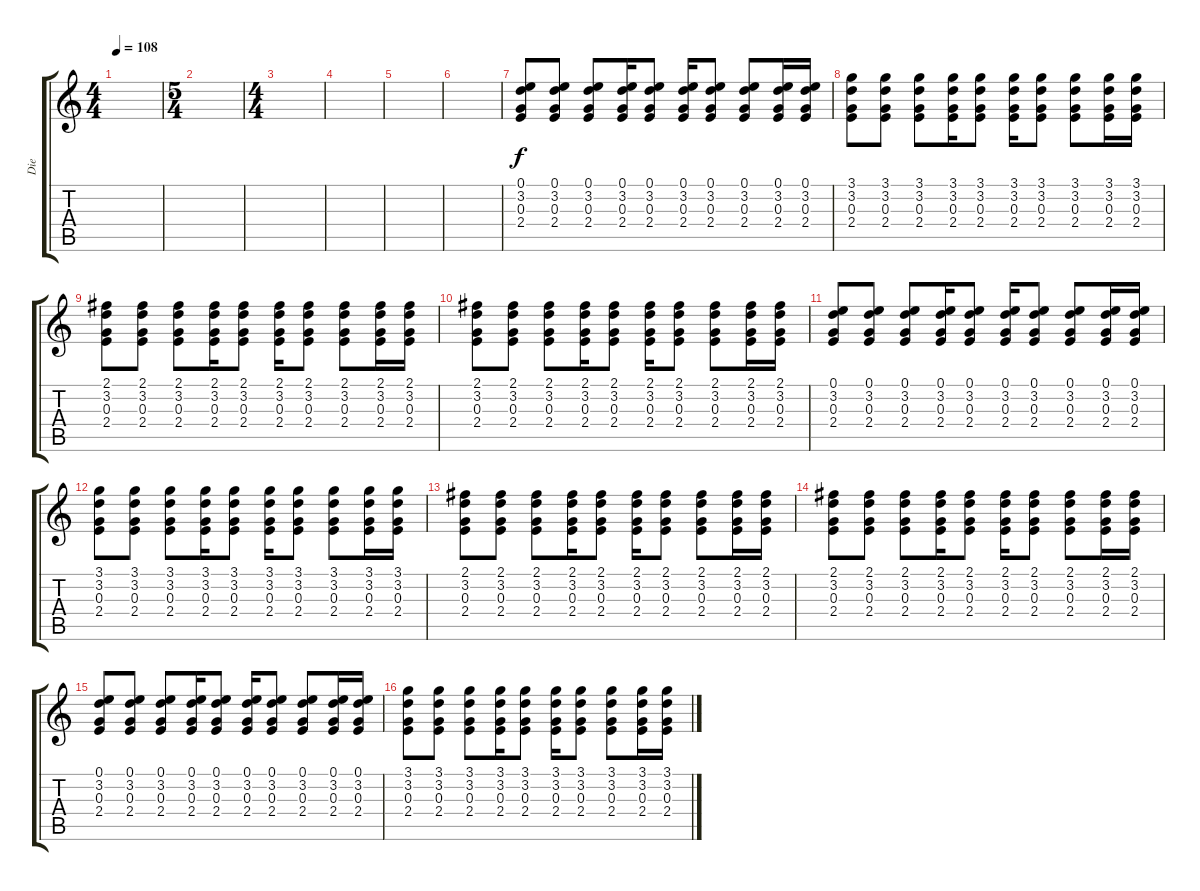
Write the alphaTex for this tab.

\track ("Die" "Die") {instrument electricguitarclean}
\staff {score tabs}
\tuning (E4 B3 G3 D3 A2 D2) {hide}
\ts (4 4)
\tempo 108
\clef g2
\ks c
|
\ts (5 4)
|
\ts (4 4)
|
|
|
|
(0.1 3.2 0.3 2.4).8 (0.1 3.2 0.3 2.4).8 (0.1 3.2 0.3 2.4).8 (0.1 3.2 0.3 2.4).16 (0.1 3.2 0.3 2.4).8 (0.1 3.2 0.3 2.4).16 (0.1 3.2 0.3 2.4).8 (0.1 3.2 0.3 2.4).8 (0.1 3.2 0.3 2.4).16 (0.1 3.2 0.3 2.4).16 |
(3.1 3.2 0.3 2.4).8 (3.1 3.2 0.3 2.4).8 (3.1 3.2 0.3 2.4).8 (3.1 3.2 0.3 2.4).16 (3.1 3.2 0.3 2.4).8 (3.1 3.2 0.3 2.4).16 (3.1 3.2 0.3 2.4).8 (3.1 3.2 0.3 2.4).8 (3.1 3.2 0.3 2.4).16 (3.1 3.2 0.3 2.4).16 |
(2.1 3.2 0.3 2.4).8 (2.1 3.2 0.3 2.4).8 (2.1 3.2 0.3 2.4).8 (2.1 3.2 0.3 2.4).16 (2.1 3.2 0.3 2.4).8 (2.1 3.2 0.3 2.4).16 (2.1 3.2 0.3 2.4).8 (2.1 3.2 0.3 2.4).8 (2.1 3.2 0.3 2.4).16 (2.1 3.2 0.3 2.4).16 |
(2.1 3.2 0.3 2.4).8 (2.1 3.2 0.3 2.4).8 (2.1 3.2 0.3 2.4).8 (2.1 3.2 0.3 2.4).16 (2.1 3.2 0.3 2.4).8 (2.1 3.2 0.3 2.4).16 (2.1 3.2 0.3 2.4).8 (2.1 3.2 0.3 2.4).8 (2.1 3.2 0.3 2.4).16 (2.1 3.2 0.3 2.4).16 |
(0.1 3.2 0.3 2.4).8 (0.1 3.2 0.3 2.4).8 (0.1 3.2 0.3 2.4).8 (0.1 3.2 0.3 2.4).16 (0.1 3.2 0.3 2.4).8 (0.1 3.2 0.3 2.4).16 (0.1 3.2 0.3 2.4).8 (0.1 3.2 0.3 2.4).8 (0.1 3.2 0.3 2.4).16 (0.1 3.2 0.3 2.4).16 |
(3.1 3.2 0.3 2.4).8 (3.1 3.2 0.3 2.4).8 (3.1 3.2 0.3 2.4).8 (3.1 3.2 0.3 2.4).16 (3.1 3.2 0.3 2.4).8 (3.1 3.2 0.3 2.4).16 (3.1 3.2 0.3 2.4).8 (3.1 3.2 0.3 2.4).8 (3.1 3.2 0.3 2.4).16 (3.1 3.2 0.3 2.4).16 |
(2.1 3.2 0.3 2.4).8 (2.1 3.2 0.3 2.4).8 (2.1 3.2 0.3 2.4).8 (2.1 3.2 0.3 2.4).16 (2.1 3.2 0.3 2.4).8 (2.1 3.2 0.3 2.4).16 (2.1 3.2 0.3 2.4).8 (2.1 3.2 0.3 2.4).8 (2.1 3.2 0.3 2.4).16 (2.1 3.2 0.3 2.4).16 |
(2.1 3.2 0.3 2.4).8 (2.1 3.2 0.3 2.4).8 (2.1 3.2 0.3 2.4).8 (2.1 3.2 0.3 2.4).16 (2.1 3.2 0.3 2.4).8 (2.1 3.2 0.3 2.4).16 (2.1 3.2 0.3 2.4).8 (2.1 3.2 0.3 2.4).8 (2.1 3.2 0.3 2.4).16 (2.1 3.2 0.3 2.4).16 |
(0.1 3.2 0.3 2.4).8 (0.1 3.2 0.3 2.4).8 (0.1 3.2 0.3 2.4).8 (0.1 3.2 0.3 2.4).16 (0.1 3.2 0.3 2.4).8 (0.1 3.2 0.3 2.4).16 (0.1 3.2 0.3 2.4).8 (0.1 3.2 0.3 2.4).8 (0.1 3.2 0.3 2.4).16 (0.1 3.2 0.3 2.4).16 |
(3.1 3.2 0.3 2.4).8 (3.1 3.2 0.3 2.4).8 (3.1 3.2 0.3 2.4).8 (3.1 3.2 0.3 2.4).16 (3.1 3.2 0.3 2.4).8 (3.1 3.2 0.3 2.4).16 (3.1 3.2 0.3 2.4).8 (3.1 3.2 0.3 2.4).8 (3.1 3.2 0.3 2.4).16 (3.1 3.2 0.3 2.4).16
